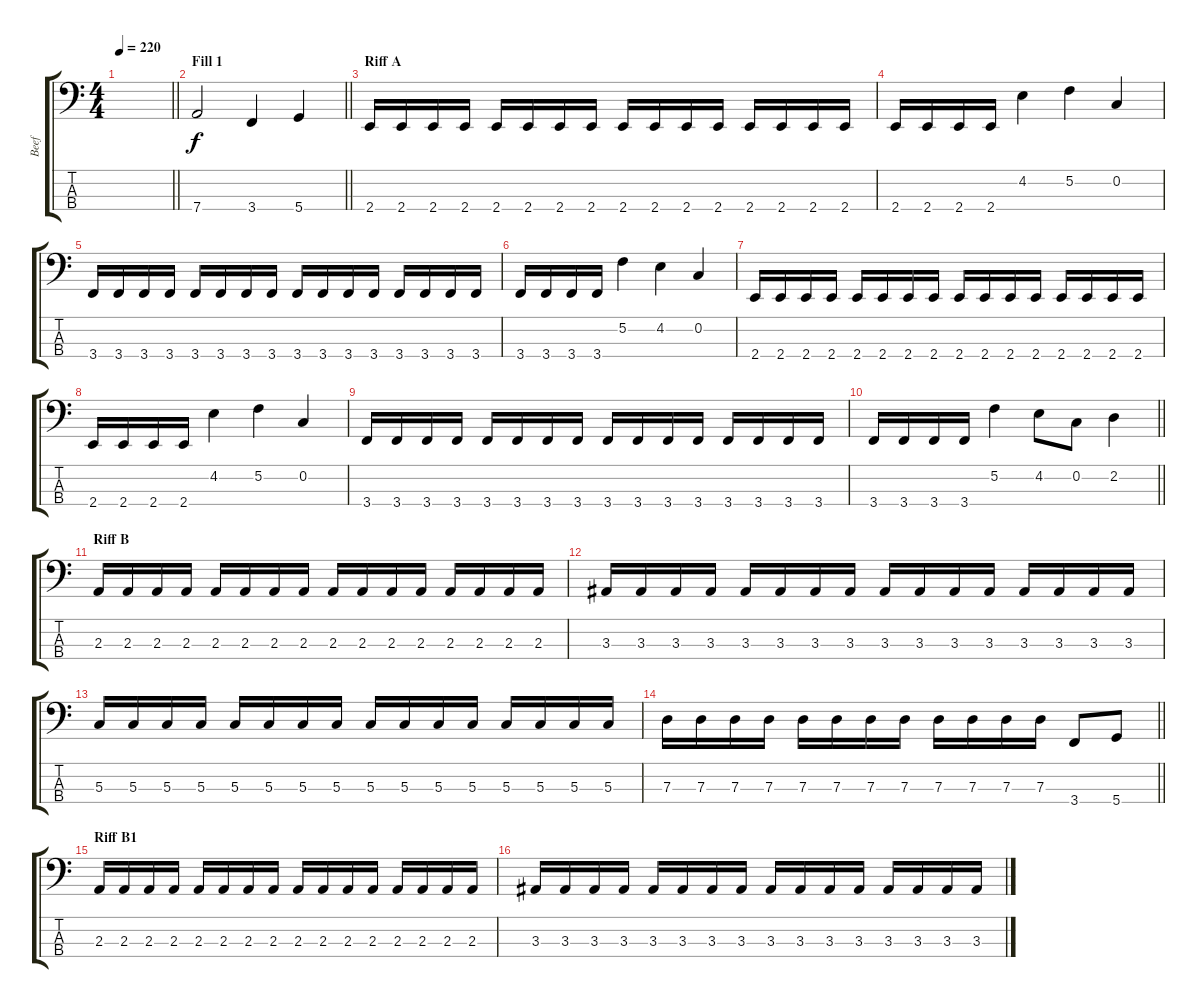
\track ("Beef" "Beef") {instrument electricbassfinger}
\staff {score tabs}
\tuning (F2 C2 G1 D1) {hide}
\ts (4 4)
\tempo 220
\clef f4
\barLineRight lightlight
\ks c
|
\section ("" "Fill 1")
\barLineRight lightlight
7.4.2 3.4.4 5.4.4 |
\section ("" "Riff A")
2.4.16 2.4.16 2.4.16 2.4.16 2.4.16 2.4.16 2.4.16 2.4.16 2.4.16 2.4.16 2.4.16 2.4.16 2.4.16 2.4.16 2.4.16 2.4.16 |
2.4.16 2.4.16 2.4.16 2.4.16 4.2.4 5.2.4 0.2.4 |
3.4.16 3.4.16 3.4.16 3.4.16 3.4.16 3.4.16 3.4.16 3.4.16 3.4.16 3.4.16 3.4.16 3.4.16 3.4.16 3.4.16 3.4.16 3.4.16 |
3.4.16 3.4.16 3.4.16 3.4.16 5.2.4 4.2.4 0.2.4 |
2.4.16 2.4.16 2.4.16 2.4.16 2.4.16 2.4.16 2.4.16 2.4.16 2.4.16 2.4.16 2.4.16 2.4.16 2.4.16 2.4.16 2.4.16 2.4.16 |
2.4.16 2.4.16 2.4.16 2.4.16 4.2.4 5.2.4 0.2.4 |
3.4.16 3.4.16 3.4.16 3.4.16 3.4.16 3.4.16 3.4.16 3.4.16 3.4.16 3.4.16 3.4.16 3.4.16 3.4.16 3.4.16 3.4.16 3.4.16 |
\barLineRight lightlight
3.4.16 3.4.16 3.4.16 3.4.16 5.2.4 4.2.8 0.2.8 2.2.4 |
\section ("" "Riff B")
2.3.16 2.3.16 2.3.16 2.3.16 2.3.16 2.3.16 2.3.16 2.3.16 2.3.16 2.3.16 2.3.16 2.3.16 2.3.16 2.3.16 2.3.16 2.3.16 |
3.3.16 3.3.16 3.3.16 3.3.16 3.3.16 3.3.16 3.3.16 3.3.16 3.3.16 3.3.16 3.3.16 3.3.16 3.3.16 3.3.16 3.3.16 3.3.16 |
5.3.16 5.3.16 5.3.16 5.3.16 5.3.16 5.3.16 5.3.16 5.3.16 5.3.16 5.3.16 5.3.16 5.3.16 5.3.16 5.3.16 5.3.16 5.3.16 |
\barLineRight lightlight
7.3.16 7.3.16 7.3.16 7.3.16 7.3.16 7.3.16 7.3.16 7.3.16 7.3.16 7.3.16 7.3.16 7.3.16 3.4.8 5.4.8 |
\section ("" "Riff B1")
2.3.16 2.3.16 2.3.16 2.3.16 2.3.16 2.3.16 2.3.16 2.3.16 2.3.16 2.3.16 2.3.16 2.3.16 2.3.16 2.3.16 2.3.16 2.3.16 |
3.3.16 3.3.16 3.3.16 3.3.16 3.3.16 3.3.16 3.3.16 3.3.16 3.3.16 3.3.16 3.3.16 3.3.16 3.3.16 3.3.16 3.3.16 3.3.16
